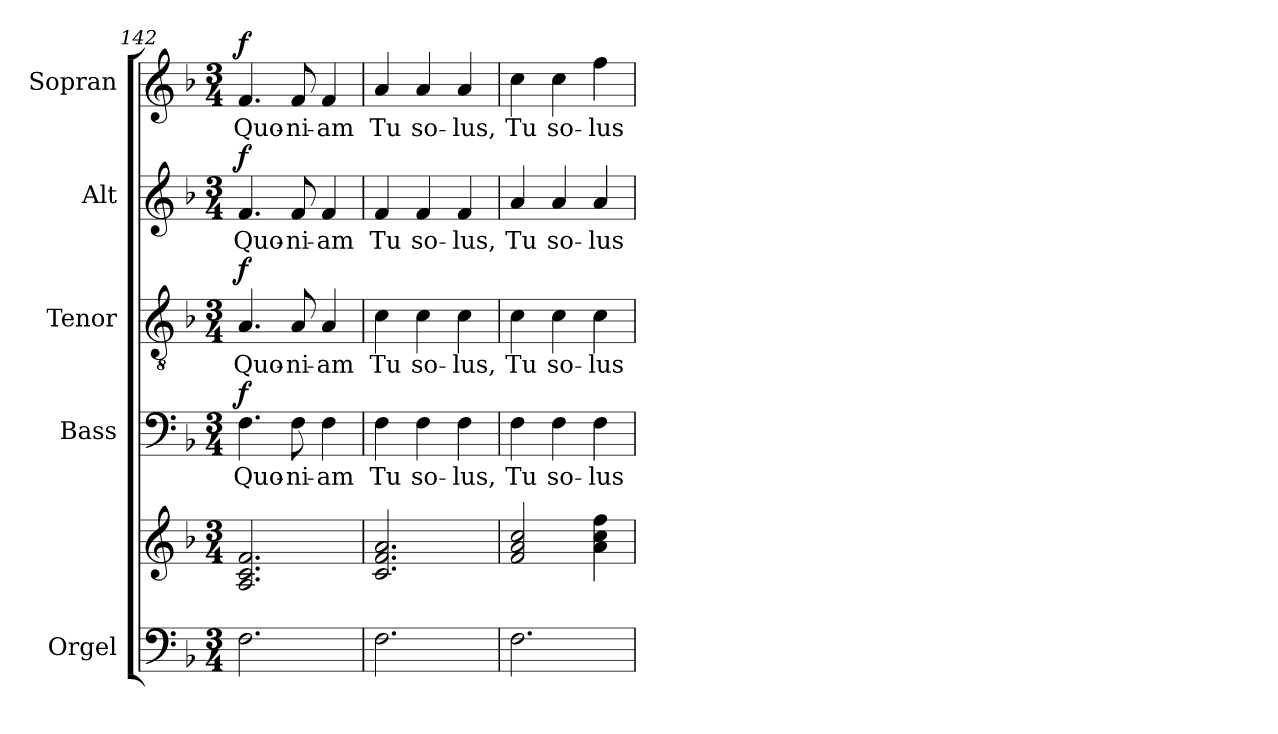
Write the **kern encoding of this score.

**kern	**kern	**kern	**text	**dynam	**kern	**text	**dynam	**kern	**text	**dynam	**kern	**text	**dynam
*part5	*part5	*part4	*part4	*part4	*part3	*part3	*part3	*part2	*part2	*part2	*part1	*part1	*part1
*staff6	*staff5	*staff4	*staff4	*staff4	*staff3	*staff3	*staff3	*staff2	*staff2	*staff2	*staff1	*staff1	*staff1
*I"Orgel	*	*I"Bass	*	*	*I"Tenor	*	*	*I"Alt	*	*	*I"Sopran	*	*
*I'Org.	*	*I'B.	*	*	*I'T.	*	*	*I'A.	*	*	*I'S.	*	*
!!LO:LB:g=z
*clefF4	*clefG2	*clefF4	*	*	*clefGv2	*	*	*clefG2	*	*	*clefG2	*	*
*k[b-]	*k[b-]	*k[b-]	*	*	*k[b-]	*	*	*k[b-]	*	*	*k[b-]	*	*
*F:	*F:	*F:	*	*	*F:	*	*	*F:	*	*	*F:	*	*
*M3/4	*M3/4	*M3/4	*	*	*M3/4	*	*	*M3/4	*	*	*M3/4	*	*
=142	=142	=142	=142	=142	=142	=142	=142	=142	=142	=142	=142	=142	=142
!	!	!	!LO:LY:b	!LO:DY:a	!	!LO:LY:b	!LO:DY:a	!	!LO:LY:b	!LO:DY:a	!	!LO:LY:b	!LO:DY:a
2.F\	2.A/ 2.c/ 2.f/	4.F\	Quo-	f	4.A/	Quo-	f	4.f/	Quo-	f	4.f/	Quo-	f
!	!	!	!LO:LY:b	!	!	!LO:LY:b	!	!	!LO:LY:b	!	!	!LO:LY:b	!
.	.	8F\	-ni-	.	8A/	-ni-	.	8f/	-ni-	.	8f/	-ni-	.
!	!	!	!LO:LY:b	!	!	!LO:LY:b	!	!	!LO:LY:b	!	!	!LO:LY:b	!
.	.	4F\	-am	.	4A/	-am	.	4f/	-am	.	4f/	-am	.
=143	=143	=143	=143	=143	=143	=143	=143	=143	=143	=143	=143	=143	=143
!	!	!	!LO:LY:b	!	!	!LO:LY:b	!	!	!LO:LY:b	!	!	!LO:LY:b	!
2.F\	2.c/ 2.f/ 2.a/	4F\	Tu	.	4c\	Tu	.	4f/	Tu	.	4a/	Tu	.
!	!	!	!LO:LY:b	!	!	!LO:LY:b	!	!	!LO:LY:b	!	!	!LO:LY:b	!
.	.	4F\	so-	.	4c\	so-	.	4f/	so-	.	4a/	so-	.
!	!	!	!LO:LY:b	!	!	!LO:LY:b	!	!	!LO:LY:b	!	!	!LO:LY:b	!
.	.	4F\	-lus,	.	4c\	-lus,	.	4f/	-lus,	.	4a/	-lus,	.
=144	=144	=144	=144	=144	=144	=144	=144	=144	=144	=144	=144	=144	=144
!	!	!	!LO:LY:b	!	!	!LO:LY:b	!	!	!LO:LY:b	!	!	!LO:LY:b	!
2.F\	2f/ 2a/ 2cc/	4F\	Tu	.	4c\	Tu	.	4a/	Tu	.	4cc\	Tu	.
!	!	!	!LO:LY:b	!	!	!LO:LY:b	!	!	!LO:LY:b	!	!	!LO:LY:b	!
.	.	4F\	so-	.	4c\	so-	.	4a/	so-	.	4cc\	so-	.
!	!	!	!LO:LY:b	!	!	!LO:LY:b	!	!	!LO:LY:b	!	!	!LO:LY:b	!
.	4a\ 4cc\ 4ff\	4F\	-lus	.	4c\	-lus	.	4a/	-lus	.	4ff\	-lus	.
=	=	=	=	=	=	=	=	=	=	=	=	=	=
*-	*-	*-	*-	*-	*-	*-	*-	*-	*-	*-	*-	*-	*-
